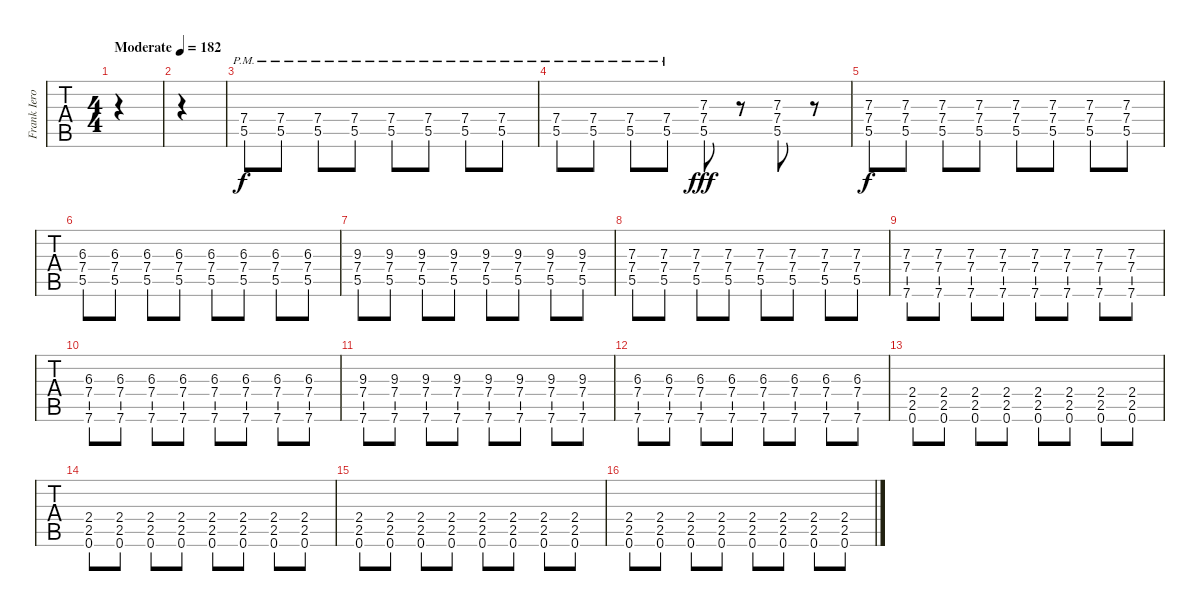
\track ("Frank Iero" "Frank Iero") {instrument distortionguitar}
\staff {tabs}
\tuning (E4 B3 G3 D3 A2 E2) {hide}
\ts (4 4)
\tempo (182 "Moderate")
\clef g2
\ks c
|
|
(7.4{pm} 5.5{pm}).8{volume 14} (7.4{pm} 5.5{pm}).8 (7.4{pm} 5.5{pm}).8 (7.4{pm} 5.5{pm}).8 (7.4{pm} 5.5{pm}).8 (7.4{pm} 5.5{pm}).8 (7.4{pm} 5.5{pm}).8 (7.4{pm} 5.5{pm}).8 |
(7.4{pm} 5.5{pm}).8 (7.4{pm} 5.5{pm}).8 (7.4{pm} 5.5{pm}).8 (7.4{pm} 5.5{pm}).8 (7.3{hac} 7.4{hac st} 5.5{hac st}).8{dy fff} r.8 (7.3{hac} 7.4{hac} 5.5).8 r.8 |
(7.3 7.4 5.5).8{dy f} (7.3 7.4 5.5).8 (7.3 7.4 5.5).8 (7.3 7.4 5.5).8 (7.3 7.4 5.5).8 (7.3 7.4 5.5).8 (7.3 7.4 5.5).8 (7.3 7.4 5.5).8 |
(6.3 7.4 5.5).8 (6.3 7.4 5.5).8 (6.3 7.4 5.5).8 (6.3 7.4 5.5).8 (6.3 7.4 5.5).8 (6.3 7.4 5.5).8 (6.3 7.4 5.5).8 (6.3 7.4 5.5).8 |
(9.3 7.4 5.5).8 (9.3 7.4 5.5).8 (9.3 7.4 5.5).8 (9.3 7.4 5.5).8 (9.3 7.4 5.5).8 (9.3 7.4 5.5).8 (9.3 7.4 5.5).8 (9.3 7.4 5.5).8 |
(7.3 7.4 5.5).8 (7.3 7.4 5.5).8 (7.3 7.4 5.5).8 (7.3 7.4 5.5).8 (7.3 7.4 5.5).8 (7.3 7.4 5.5).8 (7.3 7.4 5.5).8 (7.3 7.4 5.5).8 |
(7.3 7.4 7.6).8 (7.3 7.4 7.6).8 (7.3 7.4 7.6).8 (7.3 7.4 7.6).8 (7.3 7.4 7.6).8 (7.3 7.4 7.6).8 (7.3 7.4 7.6).8 (7.3 7.4 7.6).8 |
(6.3 7.4 7.6).8 (6.3 7.4 7.6).8 (6.3 7.4 7.6).8 (6.3 7.4 7.6).8 (6.3 7.4 7.6).8 (6.3 7.4 7.6).8 (6.3 7.4 7.6).8 (6.3 7.4 7.6).8 |
(9.3 7.4 7.6).8 (9.3 7.4 7.6).8 (9.3 7.4 7.6).8 (9.3 7.4 7.6).8 (9.3 7.4 7.6).8 (9.3 7.4 7.6).8 (9.3 7.4 7.6).8 (9.3 7.4 7.6).8 |
(6.3 7.4 7.6).8 (6.3 7.4 7.6).8 (6.3 7.4 7.6).8 (6.3 7.4 7.6).8 (6.3 7.4 7.6).8 (6.3 7.4 7.6).8 (6.3 7.4 7.6).8 (6.3 7.4 7.6).8 |
(2.4 2.5 0.6).8 (2.4 2.5 0.6).8 (2.4 2.5 0.6).8 (2.4 2.5 0.6).8 (2.4 2.5 0.6).8 (2.4 2.5 0.6).8 (2.4 2.5 0.6).8 (2.4 2.5 0.6).8 |
(2.4 2.5 0.6).8 (2.4 2.5 0.6).8 (2.4 2.5 0.6).8 (2.4 2.5 0.6).8 (2.4 2.5 0.6).8 (2.4 2.5 0.6).8 (2.4 2.5 0.6).8 (2.4 2.5 0.6).8 |
(2.4 2.5 0.6).8 (2.4 2.5 0.6).8 (2.4 2.5 0.6).8 (2.4 2.5 0.6).8 (2.4 2.5 0.6).8 (2.4 2.5 0.6).8 (2.4 2.5 0.6).8 (2.4 2.5 0.6).8 |
(2.4 2.5 0.6).8 (2.4 2.5 0.6).8 (2.4 2.5 0.6).8 (2.4 2.5 0.6).8 (2.4 2.5 0.6).8 (2.4 2.5 0.6).8 (2.4 2.5 0.6).8 (2.4 2.5 0.6).8
